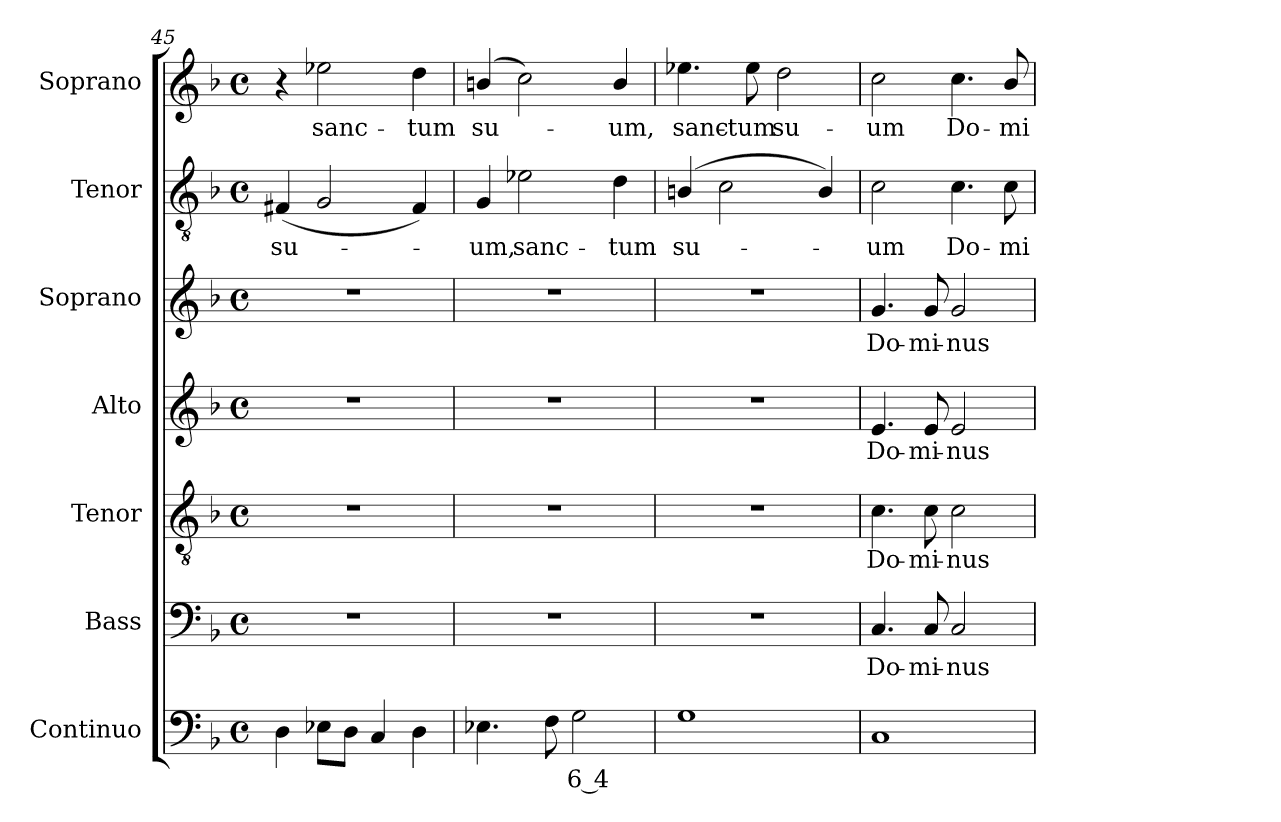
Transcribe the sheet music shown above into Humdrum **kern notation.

**kern	**text	**kern	**text	**kern	**text	**kern	**text	**kern	**text	**kern	**text	**kern	**text
*part7	*part7	*part6	*part6	*part5	*part5	*part4	*part4	*part3	*part3	*part2	*part2	*part1	*part1
*staff7	*staff7	*staff6	*staff6	*staff5	*staff5	*staff4	*staff4	*staff3	*staff3	*staff2	*staff2	*staff1	*staff1
*I"Continuo	*	*I"Bass	*	*I"Tenor	*	*I"Alto	*	*I"Soprano	*	*I"Tenor	*	*I"Soprano	*
*I'Cont.	*	*I'B.	*	*I'T.	*	*I'A.	*	*I'S.	*	*I'T.	*	*I'S.	*
*clefF4	*	*clefF4	*	*clefGv2	*	*clefG2	*	*clefG2	*	*clefGv2	*	*clefG2	*
*	*	*	*	*ITrd7c12	*	*	*	*	*	*ITrd7c12	*	*	*
*k[b-]	*	*k[b-]	*	*k[b-]	*	*k[b-]	*	*k[b-]	*	*k[b-]	*	*k[b-]	*
*F:	*	*F:	*	*F:	*	*F:	*	*F:	*	*F:	*	*F:	*
*M4/4	*	*M4/4	*	*M4/4	*	*M4/4	*	*M4/4	*	*M4/4	*	*M4/4	*
*met(c)	*	*met(c)	*	*met(c)	*	*met(c)	*	*met(c)	*	*met(c)	*	*met(c)	*
=45	=45	=45	=45	=45	=45	=45	=45	=45	=45	=45	=45	=45	=45
!	!	!	!	!	!	!	!	!	!	!	!LO:LY:b:color=#000000	!	!
4Di\	.	1r	.	1r	.	1r	.	1r	.	(4FF#Xi/	su-	4r	.
!	!	!	!	!	!	!	!	!	!	!	!	!	!LO:LY:b:color=#000000
8E-Xi\L	.	.	.	.	.	.	.	.	.	2GGi/	.	2ee-Xi\	sanc-
8Di\J	.	.	.	.	.	.	.	.	.	.	.	.	.
4Ci/	.	.	.	.	.	.	.	.	.	.	.	.	.
!	!	!	!	!	!	!	!	!	!	!	!	!	!LO:LY:b:color=#000000
4Di\	.	.	.	.	.	.	.	.	.	4FF#i/)	.	4ddi\	-tum
=46	=46	=46	=46	=46	=46	=46	=46	=46	=46	=46	=46	=46	=46
!	!	!	!	!	!	!	!	!	!	!	!LO:LY:b:color=#000000	!	!
!	!	!	!	!	!	!	!	!	!	!	!	!	!LO:LY:b:color=#000000
4.E-Xi\	.	1r	.	1r	.	1r	.	1r	.	4GGi/	-um,	(4bni/	su-
!	!	!	!	!	!	!	!	!	!	!	!LO:LY:b:color=#000000	!	!
.	.	.	.	.	.	.	.	.	.	2E-Xi\	sanc-	2cci\)	.
8Fi\	.	.	.	.	.	.	.	.	.	.	.	.	.
!	!LO:LY:b:color=#000000	!	!	!	!	!	!	!	!	!	!	!	!
2Gi\	6 4	.	.	.	.	.	.	.	.	.	.	.	.
!	!	!	!	!	!	!	!	!	!	!	!LO:LY:b:color=#000000	!	!
!	!	!	!	!	!	!	!	!	!	!	!	!	!LO:LY:b:color=#000000
.	.	.	.	.	.	.	.	.	.	4Di\	-tum	4bi/	-um,
=47	=47	=47	=47	=47	=47	=47	=47	=47	=47	=47	=47	=47	=47
!	!	!	!	!	!	!	!	!	!	!	!LO:LY:b:color=#000000	!	!
!	!	!	!	!	!	!	!	!	!	!	!	!	!LO:LY:b:color=#000000
1Gi	.	1r	.	1r	.	1r	.	1r	.	(4BBni/	su-	4.ee-Xi\	sanc-
.	.	.	.	.	.	.	.	.	.	2Ci\	.	.	.
!	!	!	!	!	!	!	!	!	!	!	!	!	!LO:LY:b:color=#000000
.	.	.	.	.	.	.	.	.	.	.	.	8ee-i\	-tum
!	!	!	!	!	!	!	!	!	!	!	!	!	!LO:LY:b:color=#000000
.	.	.	.	.	.	.	.	.	.	.	.	2ddi\	su-
.	.	.	.	.	.	.	.	.	.	4BBi/)	.	.	.
!!LO:LB:g=z
=48	=48	=48	=48	=48	=48	=48	=48	=48	=48	=48	=48	=48	=48
!	!	!	!LO:LY:b:color=#000000	!	!	!	!	!	!	!	!	!	!
!	!	!	!	!	!LO:LY:b:color=#000000	!	!	!	!	!	!	!	!
!	!	!	!	!	!	!	!LO:LY:b:color=#000000	!	!	!	!	!	!
!	!	!	!	!	!	!	!	!	!LO:LY:b:color=#000000	!	!	!	!
!	!	!	!	!	!	!	!	!	!	!	!LO:LY:b:color=#000000	!	!
!	!	!	!	!	!	!	!	!	!	!	!	!	!LO:LY:b:color=#000000
1Ci	.	4.Ci/	Do-	4.Ci\	Do-	4.ei/	Do-	4.gi/	Do-	2Ci\	-um	2cci\	-um
!	!	!	!LO:LY:b:color=#000000	!	!	!	!	!	!	!	!	!	!
!	!	!	!	!	!LO:LY:b:color=#000000	!	!	!	!	!	!	!	!
!	!	!	!	!	!	!	!LO:LY:b:color=#000000	!	!	!	!	!	!
!	!	!	!	!	!	!	!	!	!LO:LY:b:color=#000000	!	!	!	!
.	.	8Ci/	-mi-	8Ci\	-mi-	8ei/	-mi-	8gi/	-mi-	.	.	.	.
!	!	!	!LO:LY:b:color=#000000	!	!	!	!	!	!	!	!	!	!
!	!	!	!	!	!LO:LY:b:color=#000000	!	!	!	!	!	!	!	!
!	!	!	!	!	!	!	!LO:LY:b:color=#000000	!	!	!	!	!	!
!	!	!	!	!	!	!	!	!	!LO:LY:b:color=#000000	!	!	!	!
!	!	!	!	!	!	!	!	!	!	!	!LO:LY:b:color=#000000	!	!
!	!	!	!	!	!	!	!	!	!	!	!	!	!LO:LY:b:color=#000000
.	.	2Ci/	-nus	2Ci\	-nus	2ei/	-nus	2gi/	-nus	4.Ci\	Do-	4.cci\	Do-
!	!	!	!	!	!	!	!	!	!	!	!LO:LY:b:color=#000000	!	!
!	!	!	!	!	!	!	!	!	!	!	!	!	!LO:LY:b:color=#000000
.	.	.	.	.	.	.	.	.	.	8Ci\	-mi-	8b-i/	-mi-
=	=	=	=	=	=	=	=	=	=	=	=	=	=
*-	*-	*-	*-	*-	*-	*-	*-	*-	*-	*-	*-	*-	*-
